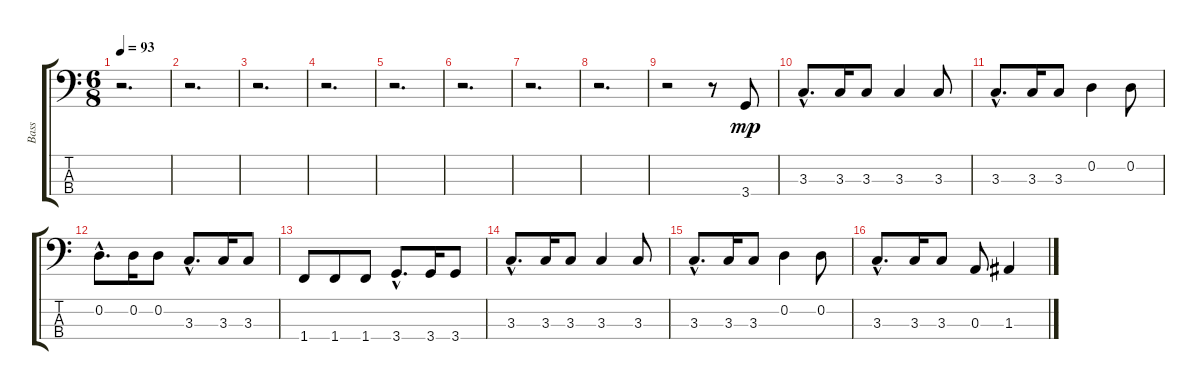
\track ("Bass" "Bass") {instrument fretlessbass}
\staff {score tabs}
\tuning (G2 D2 A1 E1) {hide}
\ts (6 8)
\tempo 93
\clef f4
\ks c
r.2{d dy mp instrument fretlessbass} |
r.2{d} |
r.2{d} |
r.2{d} |
r.2{d} |
r.2{d} |
r.2{d} |
r.2{d} |
r.2 r.8 3.4.8 |
3.3{hac}.8{d} 3.3.16 3.3.8 3.3.4 3.3.8 |
3.3{hac}.8{d} 3.3.16 3.3.8 0.2.4 0.2.8 |
0.2{hac}.8{d} 0.2.16 0.2.8 3.3{hac}.8{d} 3.3.16 3.3.8 |
1.4.8 1.4.8 1.4.8 3.4{hac}.8{d} 3.4.16 3.4.8 |
3.3{hac}.8{d} 3.3.16 3.3.8 3.3.4 3.3.8 |
3.3{hac}.8{d} 3.3.16 3.3.8 0.2.4 0.2.8 |
3.3{hac}.8{d} 3.3.16 3.3.8 0.3.8 1.3.4
